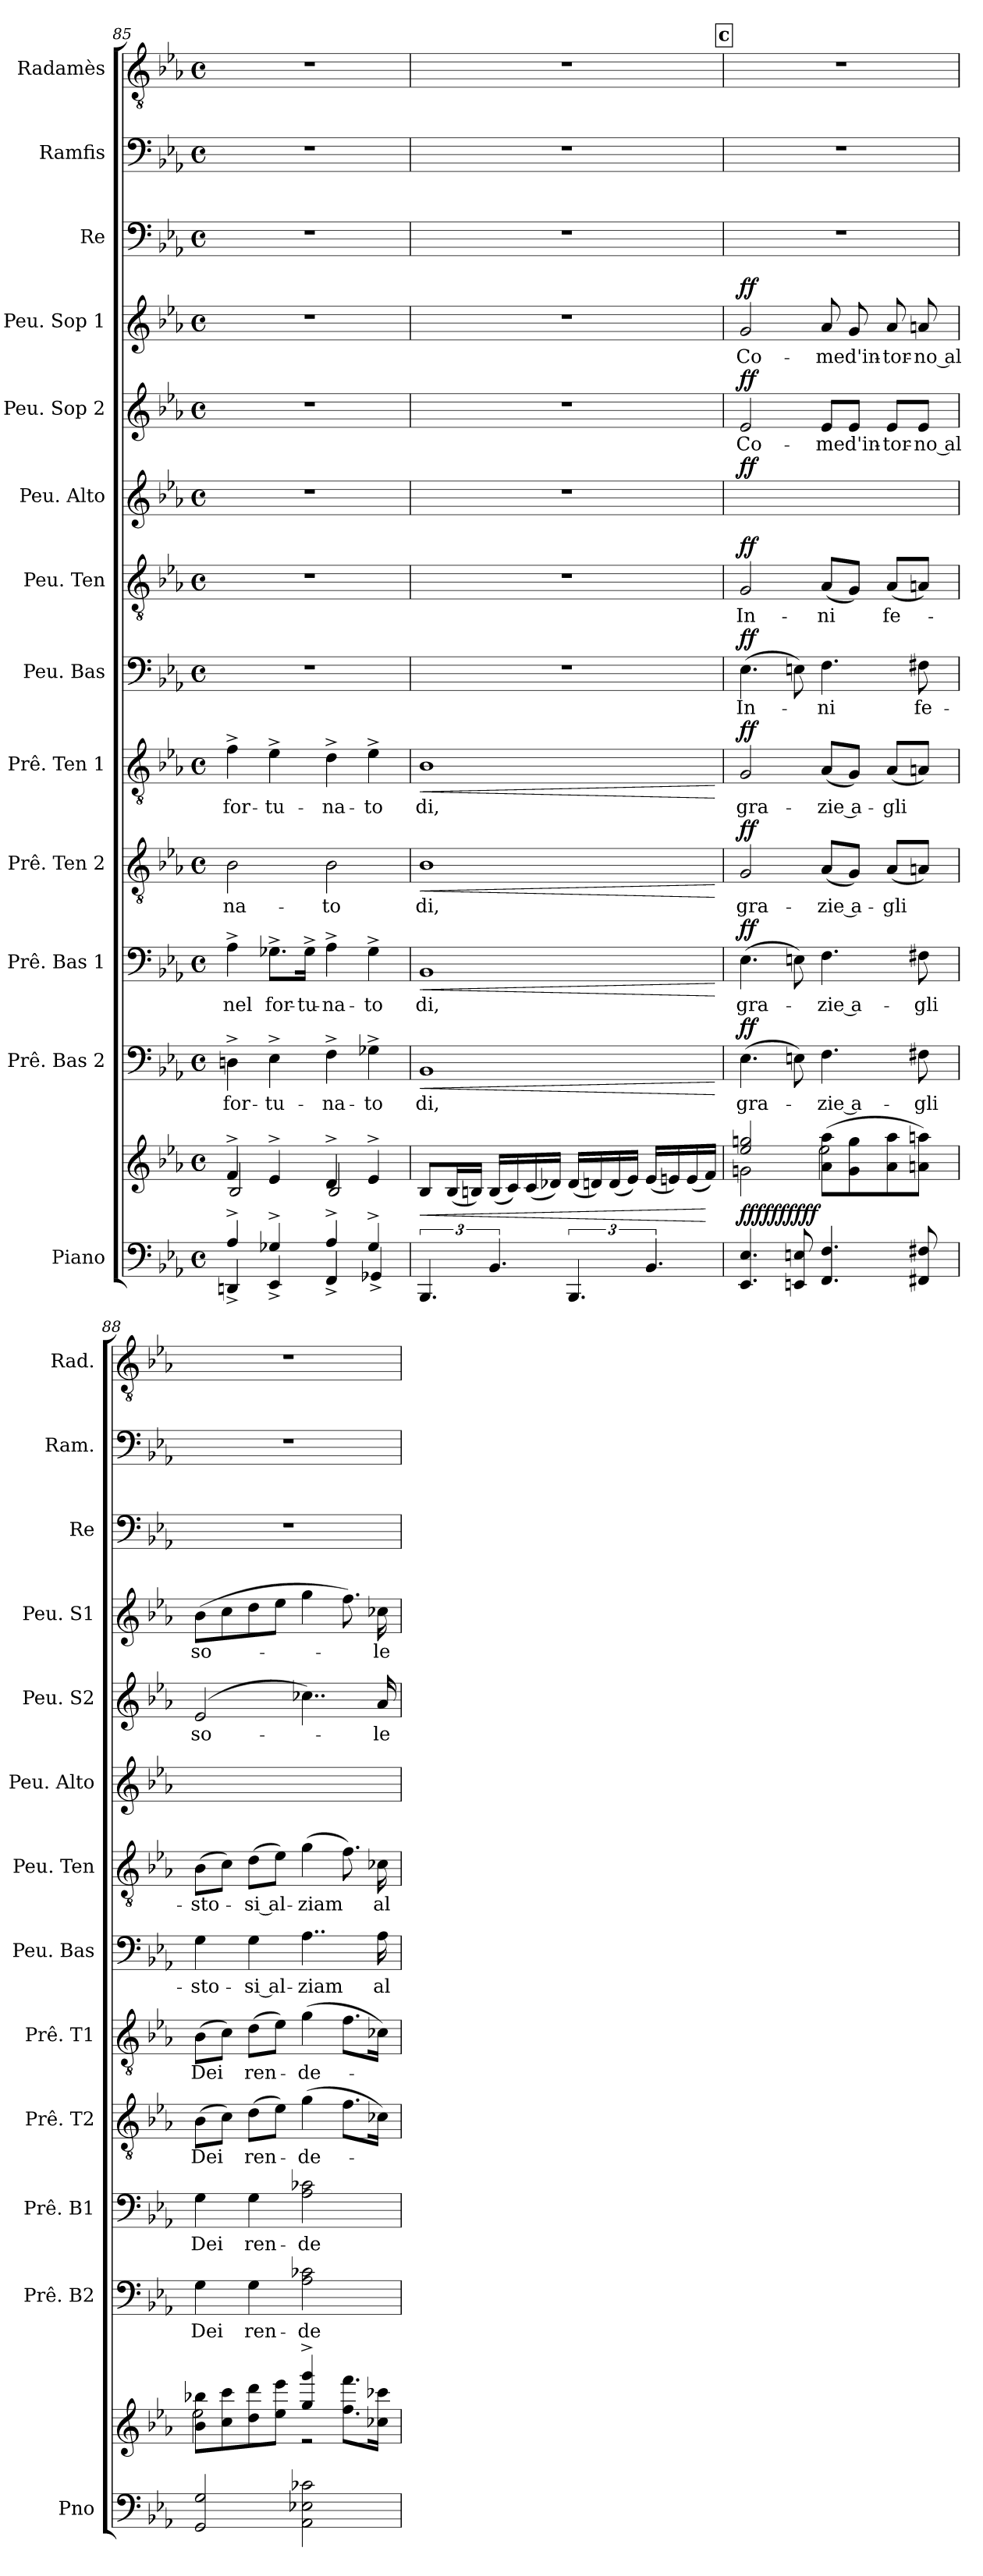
**kern	**kern	**dynam	**kern	**text	**dynam	**kern	**text	**dynam	**kern	**text	**dynam	**kern	**text	**dynam	**kern	**text	**dynam	**kern	**text	**dynam	**kern	**dynam	**kern	**text	**dynam	**kern	**text	**dynam	**kern	**kern	**kern
*part13	*part13	*part13	*part12	*part12	*part12	*part11	*part11	*part11	*part10	*part10	*part10	*part9	*part9	*part9	*part8	*part8	*part8	*part7	*part7	*part7	*part6	*part6	*part5	*part5	*part5	*part4	*part4	*part4	*part3	*part2	*part1
*staff14	*staff13	*staff13/14	*staff12	*staff12	*staff12	*staff11	*staff11	*staff11	*staff10	*staff10	*staff10	*staff9	*staff9	*staff9	*staff8	*staff8	*staff8	*staff7	*staff7	*staff7	*staff6	*staff6	*staff5	*staff5	*staff5	*staff4	*staff4	*staff4	*staff3	*staff2	*staff1
*I"Piano	*	*	*I"Prê. Bas 2	*	*	*I"Prê. Bas 1	*	*	*I"Prê. Ten 2	*	*	*I"Prê. Ten 1	*	*	*I"Peu. Bas	*	*	*I"Peu. Ten	*	*	*I"Peu. Alto	*	*I"Peu. Sop 2	*	*	*I"Peu. Sop 1	*	*	*I"Re	*I"Ramfis	*I"Radamès
*I'Pno	*	*	*I'Prê. B2	*	*	*I'Prê. B1	*	*	*I'Prê. T2	*	*	*I'Prê. T1	*	*	*I'Peu. Bas	*	*	*I'Peu. Ten	*	*	*I'Peu. Alto	*	*I'Peu. S2	*	*	*I'Peu. S1	*	*	*I'Re	*I'Ram.	*I'Rad.
*clefF4	*clefG2	*	*clefF4	*	*	*clefF4	*	*	*clefGv2	*	*	*clefGv2	*	*	*clefF4	*	*	*clefGv2	*	*	*clefG2	*	*clefG2	*	*	*clefG2	*	*	*clefF4	*clefF4	*clefGv2
*k[b-e-a-]	*k[b-e-a-]	*	*k[b-e-a-]	*	*	*k[b-e-a-]	*	*	*k[b-e-a-]	*	*	*k[b-e-a-]	*	*	*k[b-e-a-]	*	*	*k[b-e-a-]	*	*	*k[b-e-a-]	*	*k[b-e-a-]	*	*	*k[b-e-a-]	*	*	*k[b-e-a-]	*k[b-e-a-]	*k[b-e-a-]
*M4/4	*M4/4	*	*M4/4	*	*	*M4/4	*	*	*M4/4	*	*	*M4/4	*	*	*M4/4	*	*	*M4/4	*	*	*M4/4	*	*M4/4	*	*	*M4/4	*	*	*M4/4	*M4/4	*M4/4
*met(c)	*met(c)	*	*met(c)	*	*	*met(c)	*	*	*met(c)	*	*	*met(c)	*	*	*met(c)	*	*	*met(c)	*	*	*met(c)	*	*met(c)	*	*	*met(c)	*	*	*met(c)	*met(c)	*met(c)
=85	=85	=85	=85	=85	=85	=85	=85	=85	=85	=85	=85	=85	=85	=85	=85	=85	=85	=85	=85	=85	=85	=85	=85	=85	=85	=85	=85	=85	=85	=85	=85
*^	*^	*	*	*	*	*	*	*	*	*	*	*	*	*	*	*	*	*	*	*	*	*	*	*	*	*	*	*	*	*	*
!	!	!	!	!	!	!LO:LY:b:color=#0055FF	!	!	!LO:LY:b:color=#0055FF	!	!	!LO:LY:b:color=#AA0000	!	!	!LO:LY:b:color=#0055FF	!	!	!	!	!	!	!	!	!	!	!	!	!	!	!	!	!	!
4A-^/	4DDn^/	4f^/	2B-/	.	4Dn^\	for-	.	4A-^\	nel	.	2B-\	-na-	.	4f^\	for-	.	1r	.	.	1r	.	.	1r	.	1r	.	.	1r	.	.	1r	1r	1r
!	!	!	!	!	!	!LO:LY:b:color=#0055FF	!	!	!LO:LY:b:color=#0055FF	!	!	!	!	!	!LO:LY:b:color=#0055FF	!	!	!	!	!	!	!	!	!	!	!	!	!	!	!	!	!	!
4G-X^/	4EE-^/	4e-^/	.	.	4E-^\	-tu-	.	8.G-X^\L	for-	.	.	.	.	4e-^\	-tu-	.	.	.	.	.	.	.	.	.	.	.	.	.	.	.	.	.	.
!	!	!	!	!	!	!	!	!	!LO:LY:b:color=#0055FF	!	!	!	!	!	!	!	!	!	!	!	!	!	!	!	!	!	!	!	!	!	!	!	!
.	.	.	.	.	.	.	.	16G-^\Jk	-tu-	.	.	.	.	.	.	.	.	.	.	.	.	.	.	.	.	.	.	.	.	.	.	.	.
!	!	!	!	!	!	!LO:LY:b:color=#0055FF	!	!	!LO:LY:b:color=#0055FF	!	!	!LO:LY:b:color=#AA0000	!	!	!LO:LY:b:color=#0055FF	!	!	!	!	!	!	!	!	!	!	!	!	!	!	!	!	!	!
4A-^/	4FF^/	4d^/	2B-/	.	4F^\	-na-	.	4A-^\	-na-	.	2B-\	-to	.	4d^\	-na-	.	.	.	.	.	.	.	.	.	.	.	.	.	.	.	.	.	.
!	!	!	!	!	!	!LO:LY:b:color=#0055FF	!	!	!LO:LY:b:color=#0055FF	!	!	!	!	!	!LO:LY:b:color=#0055FF	!	!	!	!	!	!	!	!	!	!	!	!	!	!	!	!	!	!
4G-^/	4GG-X^/	4e-^/	.	.	4G-X^\	-to	.	4G-^\	-to	.	.	.	.	4e-^\	-to	.	.	.	.	.	.	.	.	.	.	.	.	.	.	.	.	.	.
*	*	*v	*v	*	*	*	*	*	*	*	*	*	*	*	*	*	*	*	*	*	*	*	*	*	*	*	*	*	*	*	*	*	*
=86	=86	=86	=86	=86	=86	=86	=86	=86	=86	=86	=86	=86	=86	=86	=86	=86	=86	=86	=86	=86	=86	=86	=86	=86	=86	=86	=86	=86	=86	=86	=86	=86
!	!	!	!LO:HP:b	!	!LO:LY:b:color=#0055FF	!LO:HP:b	!	!LO:LY:b:color=#0055FF	!LO:HP:b	!	!LO:LY:b:color=#AA0000	!LO:HP:b	!	!LO:LY:b:color=#0055FF	!LO:HP:b	!	!	!	!	!	!	!	!	!	!	!	!	!	!	!	!	!
*v	*v	*	*	*	*	*	*	*	*	*	*	*	*	*	*	*	*	*	*	*	*	*	*	*	*	*	*	*	*	*	*	*
6.BBB-/	8B-/L	<	1BB-	di,	<	1BB-	di,	<	1B-	di,	<	1B-	di,	<	1r	.	.	1r	.	.	1r	.	1r	.	.	1r	.	.	1r	1r	1r
.	(<16B-/L	.	.	.	.	.	.	.	.	.	.	.	.	.	.	.	.	.	.	.	.	.	.	.	.	.	.	.	.	.	.
.	16Bn/JJ)	.	.	.	.	.	.	.	.	.	.	.	.	.	.	.	.	.	.	.	.	.	.	.	.	.	.	.	.	.	.
6.BB-/	(<16B/LL	.	.	.	.	.	.	.	.	.	.	.	.	.	.	.	.	.	.	.	.	.	.	.	.	.	.	.	.	.	.
.	16c/)	.	.	.	.	.	.	.	.	.	.	.	.	.	.	.	.	.	.	.	.	.	.	.	.	.	.	.	.	.	.
.	(<16c/	.	.	.	.	.	.	.	.	.	.	.	.	.	.	.	.	.	.	.	.	.	.	.	.	.	.	.	.	.	.
.	16d-X/JJ)	.	.	.	.	.	.	.	.	.	.	.	.	.	.	.	.	.	.	.	.	.	.	.	.	.	.	.	.	.	.
6.BBB-/	(<16d-/LL	.	.	.	.	.	.	.	.	.	.	.	.	.	.	.	.	.	.	.	.	.	.	.	.	.	.	.	.	.	.
.	16dn/)	.	.	.	.	.	.	.	.	.	.	.	.	.	.	.	.	.	.	.	.	.	.	.	.	.	.	.	.	.	.
.	(<16d/	.	.	.	.	.	.	.	.	.	.	.	.	.	.	.	.	.	.	.	.	.	.	.	.	.	.	.	.	.	.
.	16e-/JJ)	.	.	.	.	.	.	.	.	.	.	.	.	.	.	.	.	.	.	.	.	.	.	.	.	.	.	.	.	.	.
6.BB-/	(<16e-/LL	.	.	.	.	.	.	.	.	.	.	.	.	.	.	.	.	.	.	.	.	.	.	.	.	.	.	.	.	.	.
.	16en/)	.	.	.	.	.	.	.	.	.	.	.	.	.	.	.	.	.	.	.	.	.	.	.	.	.	.	.	.	.	.
.	(<16e/	.	.	.	.	.	.	.	.	.	.	.	.	.	.	.	.	.	.	.	.	.	.	.	.	.	.	.	.	.	.
.	16f/JJ)	[	.	.	.	.	.	.	.	.	.	.	.	.	.	.	.	.	.	.	.	.	.	.	.	.	.	.	.	.	.
.	.	.	.	.	[	.	.	[	.	.	[	.	.	[	.	.	.	.	.	.	.	.	.	.	.	.	.	.	.	.	.
!!LO:PB:g=z
!!LO:REH:place=s1:a:fs=18:t=c
=87	=87	=87	=87	=87	=87	=87	=87	=87	=87	=87	=87	=87	=87	=87	=87	=87	=87	=87	=87	=87	=87	=87	=87	=87	=87	=87	=87	=87	=87	=87	=87
*	*^	*	*	*	*	*	*	*	*	*	*	*	*	*	*	*	*	*	*	*	*	*	*	*	*	*	*	*	*	*	*
!	!	!	!LO:DY:a=2	!	!LO:LY:b:color=#0055FF	!	!	!LO:LY:b:color=#0055FF	!	!	!LO:LY:b:color=#AA0000	!	!	!LO:LY:b:color=#0055FF	!	!	!LO:LY:b:color=#0055FF	!	!	!LO:LY:b:color=#0055FF	!	!	!	!	!LO:LY:b:color=#0055FF	!	!	!LO:LY:b:color=#0055FF	!	!	!	!
!	!	!	!LO:DY:n=1:a=2	!	!	!	!	!	!	!	!	!	!	!	!	!	!	!	!	!	!	!	!	!	!	!	!	!	!	!	!	!
!	!	!	!LO:DY:n=2:a	!	!	!	!	!	!	!	!	!	!	!	!	!	!	!	!	!	!	!	!	!	!	!	!	!	!	!	!	!
!	!	!	!LO:DY:n=3:a	!	!	!	!	!	!	!	!	!	!	!	!	!	!	!	!	!	!	!	!	!	!	!	!	!	!	!	!	!
!	!	!	!LO:DY:n=4:a	!	!	!LO:DY:a	!	!	!LO:DY:a	!	!	!LO:DY:a	!	!	!LO:DY:a	!	!	!LO:DY:a	!	!	!LO:DY:a	!	!LO:DY:a	!	!	!LO:DY:a	!	!	!LO:DY:a	!	!	!
4.EE-/ 4.E-/	2ee-/ 2ggn/	2gn\	ff ff ff ff ff	(>4.E-\	gra-	ff	(>4.E-\	gra-	ff	2G/	gra-	ff	2G/	gra-	ff	(>4.E-\	In-	ff	2G/	In-	ff	1ryy	ff	2e-/	Co-	ff	2g/	Co-	ff	1r	1r	1r
8EEn/ 8En/	.	.	.	8En\)	.	.	8En\)	.	.	.	.	.	.	.	.	8En\)	.	.	.	.	.	.	.	.	.	.	.	.	.	.	.	.
!	!	!	!	!	!LO:LY:b:color=#0055FF	!	!	!LO:LY:b:color=#0055FF	!	!	!LO:LY:b:color=#AA0000	!	!	!LO:LY:b:color=#0055FF	!	!	!LO:LY:b:color=#0055FF	!	!	!LO:LY:b:color=#0055FF	!	!	!	!	!LO:LY:b:color=#0055FF	!	!	!LO:LY:b:color=#0055FF	!	!	!	!
4.FF/ 4.F/	(<8a-\ 8aa-\L	2ee-\	.	4.F\	zie a-	.	4.F\	zie a-	.	(<8A-/L	zie a-	.	(<8A-/L	zie a-	.	4.F\	-ni	.	(<8A-/L	-ni	.	.	.	8e-/L	-me	.	8a-/	-me	.	.	.	.
!	!	!	!	!	!	!	!	!	!	!	!	!	!	!	!	!	!	!	!	!	!	!	!	!	!LO:LY:b:color=#0055FF	!	!	!LO:LY:b:color=#0055FF	!	!	!	!
.	8g\ 8gg\	.	.	.	.	.	.	.	.	8G/J)	.	.	8G/J)	.	.	.	.	.	8G/J)	.	.	.	.	8e-/J	d'in-	.	8g/	d'in-	.	.	.	.
!	!	!	!	!	!	!	!	!	!	!	!LO:LY:b:color=#AA0000	!	!	!LO:LY:b:color=#0055FF	!	!	!	!	!	!LO:LY:b:color=#0055FF	!	!	!	!	!LO:LY:b:color=#0055FF	!	!	!LO:LY:b:color=#0055FF	!	!	!	!
.	8a-\ 8aa-\	.	.	.	.	.	.	.	.	(<8A-/L	-gli	.	(<8A-/L	-gli	.	.	.	.	(<8A-/L	fe-	.	.	.	8e-/L	-tor-	.	8a-/	-tor-	.	.	.	.
!	!	!	!	!	!LO:LY:b:color=#0055FF	!	!	!LO:LY:b:color=#0055FF	!	!	!	!	!	!	!	!	!LO:LY:b:color=#0055FF	!	!	!	!	!	!	!	!LO:LY:b:color=#0055FF	!	!	!LO:LY:b:color=#0055FF	!	!	!	!
8FF#X/ 8F#X/	8an\ 8aan\J)	.	.	8F#X\	-gli	.	8F#X\	-gli	.	8An/J)	.	.	8An/J)	.	.	8F#X\	fe-	.	8An/J)	.	.	.	.	8e-/J	no al	.	8an/	no al	.	.	.	.
=88	=88	=88	=88	=88	=88	=88	=88	=88	=88	=88	=88	=88	=88	=88	=88	=88	=88	=88	=88	=88	=88	=88	=88	=88	=88	=88	=88	=88	=88	=88	=88	=88
!	!	!	!	!	!LO:LY:b:color=#0055FF	!	!	!LO:LY:b:color=#0055FF	!	!	!LO:LY:b:color=#AA0000	!	!	!LO:LY:b:color=#0055FF	!	!	!LO:LY:b:color=#0055FF	!	!	!LO:LY:b:color=#0055FF	!	!	!	!	!LO:LY:b:color=#0055FF	!	!	!LO:LY:b:color=#0055FF	!	!	!	!
2GG/ 2G/	8b-\ 8bb-X\L	2ee-\	.	4G\	Dei	.	4G\	Dei	.	(>8B-\L	Dei	.	(>8B-\L	Dei	.	4G\	-sto-	.	(>8B-\L	-sto-	.	1ryy	.	(>2e-/	so-	.	(>8b-\L	so-	.	1r	1r	1r
.	8cc\ 8ccc\	.	.	.	.	.	.	.	.	8c\J)	.	.	8c\J)	.	.	.	.	.	8c\J)	.	.	.	.	.	.	.	8cc\	.	.	.	.	.
!	!	!	!	!	!LO:LY:b:color=#0055FF	!	!	!LO:LY:b:color=#0055FF	!	!	!LO:LY:b:color=#AA0000	!	!	!LO:LY:b:color=#0055FF	!	!	!LO:LY:b:color=#0055FF	!	!	!LO:LY:b:color=#0055FF	!	!	!	!	!	!	!	!	!	!	!	!
.	8dd\ 8ddd\	.	.	4G\	ren-	.	4G\	ren-	.	(>8d\L	ren-	.	(>8d\L	ren-	.	4G\	si al-	.	(>8d\L	si al-	.	.	.	.	.	.	8dd\	.	.	.	.	.
.	8ee-\ 8eee-\J	.	.	.	.	.	.	.	.	8e-\J)	.	.	8e-\J)	.	.	.	.	.	8e-\J)	.	.	.	.	.	.	.	8ee-\J	.	.	.	.	.
!	!	!	!	!	!LO:LY:b:color=#0055FF	!	!	!LO:LY:b:color=#0055FF	!	!	!LO:LY:b:color=#AA0000	!	!	!LO:LY:b:color=#0055FF	!	!	!LO:LY:b:color=#0055FF	!	!	!LO:LY:b:color=#0055FF	!	!	!	!	!	!	!	!	!	!	!	!
2AA-\ 2E-X\ 2c-X\	4gg/^ 4ggg/^	2r	.	2A-\ 2c-X\	-de-	.	2A-\ 2c-X\	-de-	.	(>4g\	-de-	.	(>4g\	-de-	.	4..A-\	-ziam	.	(>4g\	-ziam	.	.	.	4..cc-X\)	.	.	4gg\	.	.	.	.	.
.	8.ff\ 8.fff\L	.	.	.	.	.	.	.	.	8.f\L	.	.	8.f\L	.	.	.	.	.	8.f\)	.	.	.	.	.	.	.	8.ff\)	.	.	.	.	.
!	!	!	!	!	!	!	!	!	!	!	!	!	!	!	!	!	!LO:LY:b:color=#0055FF	!	!	!LO:LY:b:color=#0055FF	!	!	!	!	!LO:LY:b:color=#0055FF	!	!	!LO:LY:b:color=#0055FF	!	!	!	!
.	16cc-X\ 16ccc-X\Jk	.	.	.	.	.	.	.	.	16c-X\Jk)	.	.	16c-X\Jk)	.	.	16A-\	al	.	16c-X\	al	.	.	.	16a-/	-le	.	16cc-X\	-le	.	.	.	.
*	*v	*v	*	*	*	*	*	*	*	*	*	*	*	*	*	*	*	*	*	*	*	*	*	*	*	*	*	*	*	*	*	*
=	=	=	=	=	=	=	=	=	=	=	=	=	=	=	=	=	=	=	=	=	=	=	=	=	=	=	=	=	=	=	=
*-	*-	*-	*-	*-	*-	*-	*-	*-	*-	*-	*-	*-	*-	*-	*-	*-	*-	*-	*-	*-	*-	*-	*-	*-	*-	*-	*-	*-	*-	*-	*-
